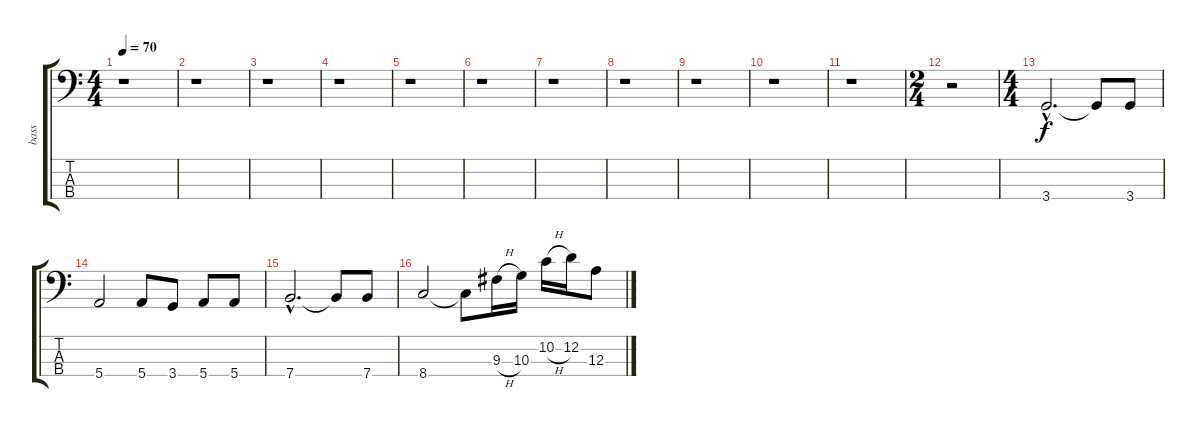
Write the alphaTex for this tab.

\track ("bass" "bass") {instrument electricbasspick}
\staff {score tabs}
\tuning (G2 D2 A1 E1) {hide}
\ts (4 4)
\tempo 70
\clef f4
\ks c
r.1{dy f} |
r.1 |
r.1 |
r.1 |
r.1 |
r.1 |
r.1 |
r.1 |
r.1 |
r.1 |
r.1 |
\ts (2 4)
r.2 |
\ts (4 4)
3.4{hac}.2{d} 3.4{t}.8 3.4.8 |
5.4.2 5.4.8 3.4.8 5.4.8 5.4.8 |
7.4{hac}.2{d} 7.4{t}.8 7.4.8 |
8.4.2 8.4{t}.8 9.3{h}.16 10.3.16 10.2{h}.16 12.2.16 12.3.8
